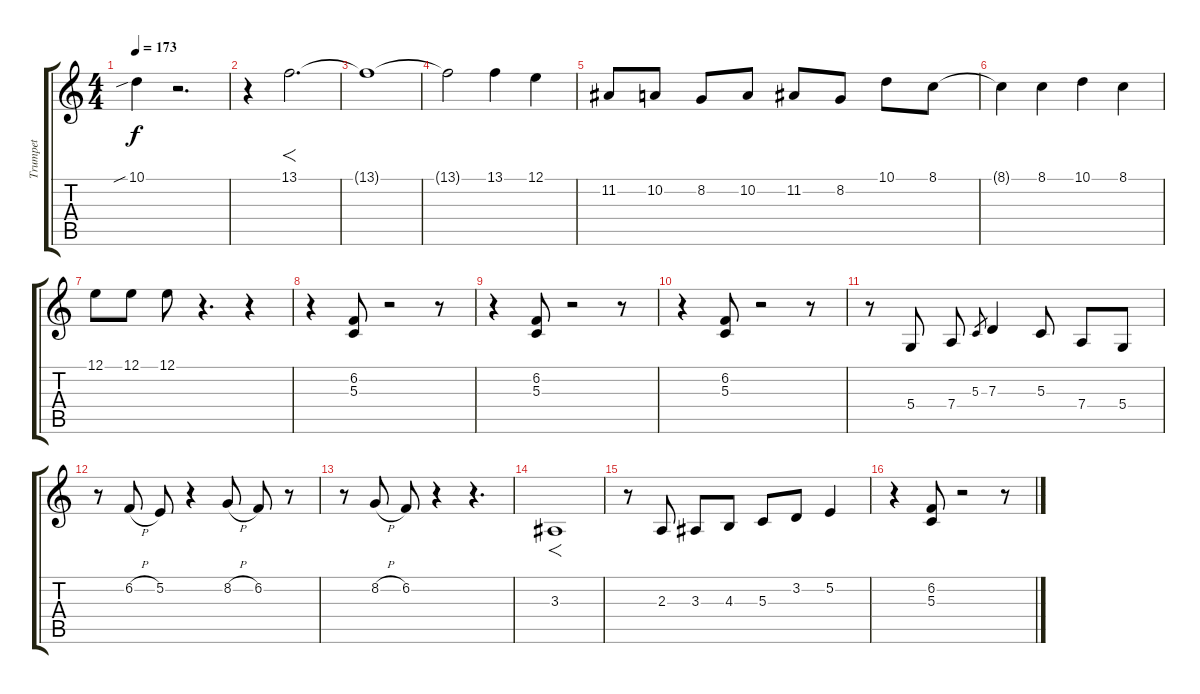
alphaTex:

\track ("Trumpet" "Trumpet") {instrument trumpet}
\staff {score tabs}
\tuning (E4 B3 G3 D3 A2 E2) {hide}
\ts (4 4)
\tempo 173
\clef g2
\ks c
10.1{sib}.4{dy f} r.2{d} |
r.4 13.1.2{f d} |
13.1{t}.1 |
13.1{t}.2 13.1.4 12.1.4 |
11.2.8 10.2.8 8.2.8 10.2.8 11.2.8 8.2.8 10.1.8 8.1.8 |
8.1{t}.4 8.1.4 10.1.4 8.1.4 |
12.1.8 12.1.8 12.1.8 r.4{d} r.4 |
r.4 (6.2 5.3).8 r.2 r.8 |
r.4 (6.2 5.3).8 r.2 r.8 |
r.4 (6.2 5.3).8 r.2 r.8 |
r.8 5.4.8 7.4.8 5.3.8{gr} 7.3.4 5.3.8 7.4.8 5.4.8 |
r.8 6.2{h}.8 5.2.8 r.4 8.2{h}.8 6.2.8 r.8 |
r.8 8.2{h}.8 6.2.8 r.4 r.4{d} |
3.3.1{f} |
r.8 2.3.8 3.3.8 4.3.8 5.3.8 3.2.8 5.2.4 |
r.4 (6.2 5.3).8 r.2 r.8
